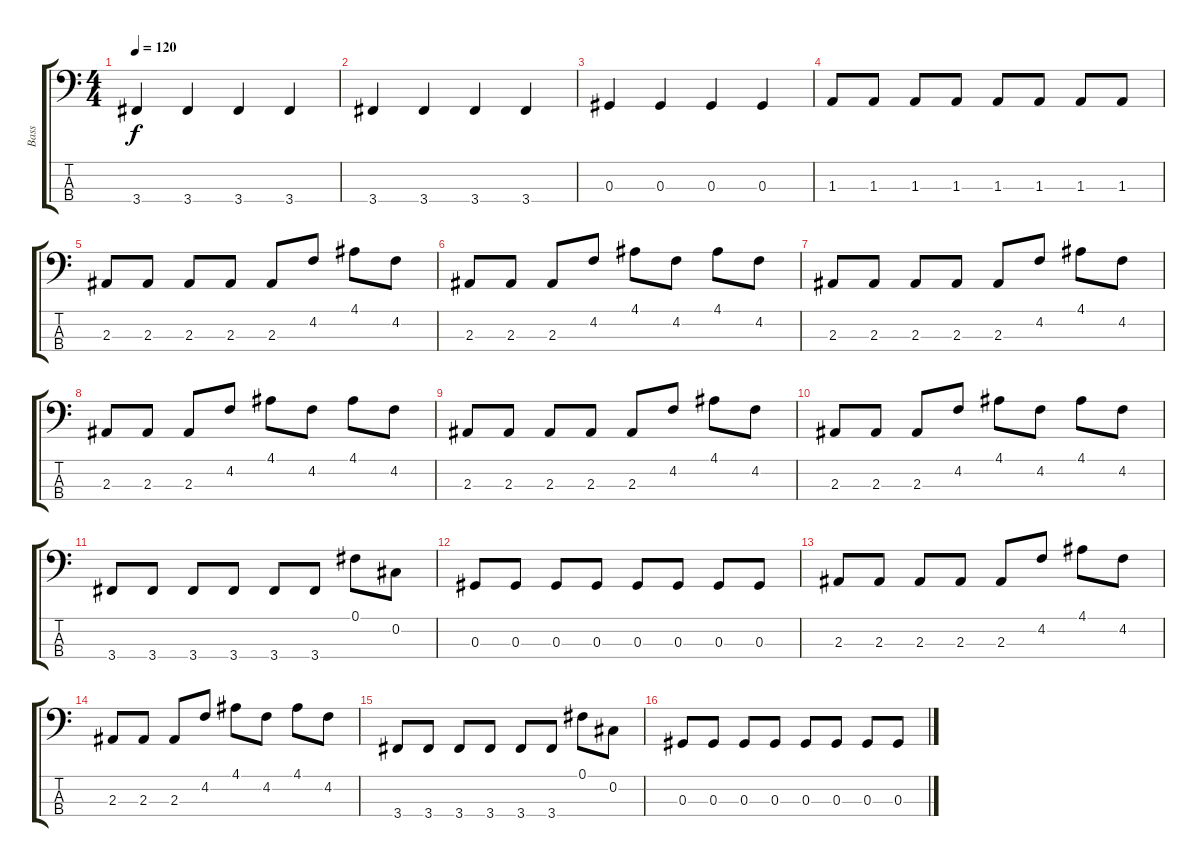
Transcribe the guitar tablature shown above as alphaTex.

\track ("Bass" "Bass") {instrument electricbassfinger}
\staff {score tabs}
\tuning (Gb2 Db2 Ab1 Eb1) {hide}
\ts (4 4)
\tempo 120
\clef f4
\ks c
3.4.4{dy f} 3.4.4 3.4.4 3.4.4 |
3.4.4 3.4.4 3.4.4 3.4.4 |
0.3.4 0.3.4 0.3.4 0.3.4 |
1.3.8 1.3.8 1.3.8 1.3.8 1.3.8 1.3.8 1.3.8 1.3.8 |
2.3.8 2.3.8 2.3.8 2.3.8 2.3.8 4.2.8 4.1.8 4.2.8 |
2.3.8 2.3.8 2.3.8 4.2.8 4.1.8 4.2.8 4.1.8 4.2.8 |
2.3.8 2.3.8 2.3.8 2.3.8 2.3.8 4.2.8 4.1.8 4.2.8 |
2.3.8 2.3.8 2.3.8 4.2.8 4.1.8 4.2.8 4.1.8 4.2.8 |
2.3.8 2.3.8 2.3.8 2.3.8 2.3.8 4.2.8 4.1.8 4.2.8 |
2.3.8 2.3.8 2.3.8 4.2.8 4.1.8 4.2.8 4.1.8 4.2.8 |
3.4.8 3.4.8 3.4.8 3.4.8 3.4.8 3.4.8 0.1.8 0.2.8 |
0.3.8 0.3.8 0.3.8 0.3.8 0.3.8 0.3.8 0.3.8 0.3.8 |
2.3.8 2.3.8 2.3.8 2.3.8 2.3.8 4.2.8 4.1.8 4.2.8 |
2.3.8 2.3.8 2.3.8 4.2.8 4.1.8 4.2.8 4.1.8 4.2.8 |
3.4.8 3.4.8 3.4.8 3.4.8 3.4.8 3.4.8 0.1.8 0.2.8 |
0.3.8 0.3.8 0.3.8 0.3.8 0.3.8 0.3.8 0.3.8 0.3.8
